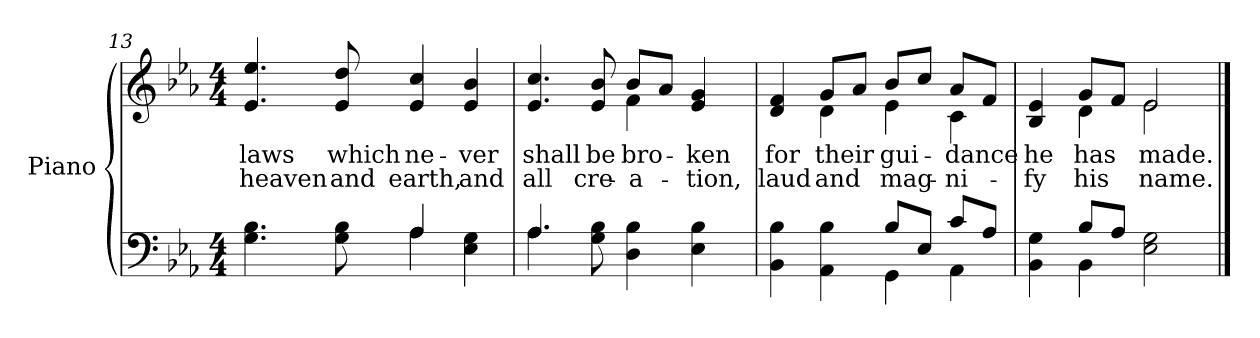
**kern	**kern	**text	**text
*part2	*part1	*part1	*part1
*staff2	*staff1	*staff1	*staff1
*I"Piano	*I"Piano	*	*
*I'Pno.	*I'Pno.	*	*
!!LO:LB:g=z
*clefF4	*clefG2	*	*
*k[b-e-a-]	*k[b-e-a-]	*	*
*E-:	*E-:	*	*
*M4/4	*M4/4	*	*
=13	=13	=13	=13
*^	*	*	*
!	!	!	!LO:LY:b:color=#000000	!LO:LY:b:color=#000000
4.Gi\ 4.B-i	2ryy	4.e-i/ 4.ee-i	laws	heaven
!	!	!	!LO:LY:b:color=#000000	!LO:LY:b:color=#000000
8Gi\ 8B-i	.	8e-i/ 8ddi	which	and
!	!	!	!LO:LY:b:color=#000000	!LO:LY:b:color=#000000
4A-i/	4A-i\	4e-i/ 4cci	ne-	earth,
!	!	!	!LO:LY:b:color=#000000	!LO:LY:b:color=#000000
4E-i\ 4Gi	4ryy	4e-i/ 4b-i	-ver	and
=14	=14	=14	=14	=14
!	!	!	!LO:LY:b:color=#000000	!LO:LY:b:color=#000000
*	*	*^	*	*
4.A-i/	4.A-i\	4.e-i/ 4.cci	2ryy	shall	all
!	!	!	!	!LO:LY:b:color=#000000	!LO:LY:b:color=#000000
8Gi\ 8B-i	2ryy	8e-i/ 8b-i	.	be	cre-
!	!	!	!	!LO:LY:b:color=#000000	!LO:LY:b:color=#000000
4Di\ 4B-i	.	8b-i/L	4fi\	bro-	-a-
.	.	8a-i/J	.	.	.
!	!	!	!	!LO:LY:b:color=#000000	!LO:LY:b:color=#000000
4E-i\ 4B-i	.	4e-i/ 4gi	4ryy	-ken	-tion,
.	8ryy	.	.	.	.
!!LO:LB:g=z	!!
=15	=15	=15	=15	=15	=15
!	!	!	!	!LO:LY:b:color=#000000	!LO:LY:b:color=#000000
4BB-i\ 4B-i	2ryy	4di/ 4fi	4ryy	for	laud
!	!	!	!	!LO:LY:b:color=#000000	!LO:LY:b:color=#000000
4AA-i\ 4B-i	.	8gi/L	4di\	their	and
.	.	8a-i/J	.	.	.
!	!	!	!	!LO:LY:b:color=#000000	!LO:LY:b:color=#000000
8B-i/L	4GGi\	8b-i/L	4e-i\	gui-	mag-
8E-i/J	.	8cci/J	.	.	.
!	!	!	!	!LO:LY:b:color=#000000	!LO:LY:b:color=#000000
8ci/L	4AA-i\	8a-i/L	4ci\	-dance	-ni-
8A-i/J	.	8fi/J	.	.	.
=16	=16	=16	=16	=16	=16
!	!	!	!	!LO:LY:b:color=#000000	!LO:LY:b:color=#000000
4BB-i\ 4Gi	4ryy	4B-i/ 4e-i	4ryy	he	-fy
!	!	!	!	!LO:LY:b:color=#000000	!LO:LY:b:color=#000000
8B-i/L	4BB-i\	8gi/L	4di\	has	his
8A-i/J	.	8fi/J	.	.	.
!	!	!	!	!LO:LY:b:color=#000000	!LO:LY:b:color=#000000
2E-i\ 2Gi	2ryy	2e-i/	2e-i\	made.	name.
*v	*v	*	*	*	*
*	*v	*v	*	*
==	==	==	==
*-	*-	*-	*-
